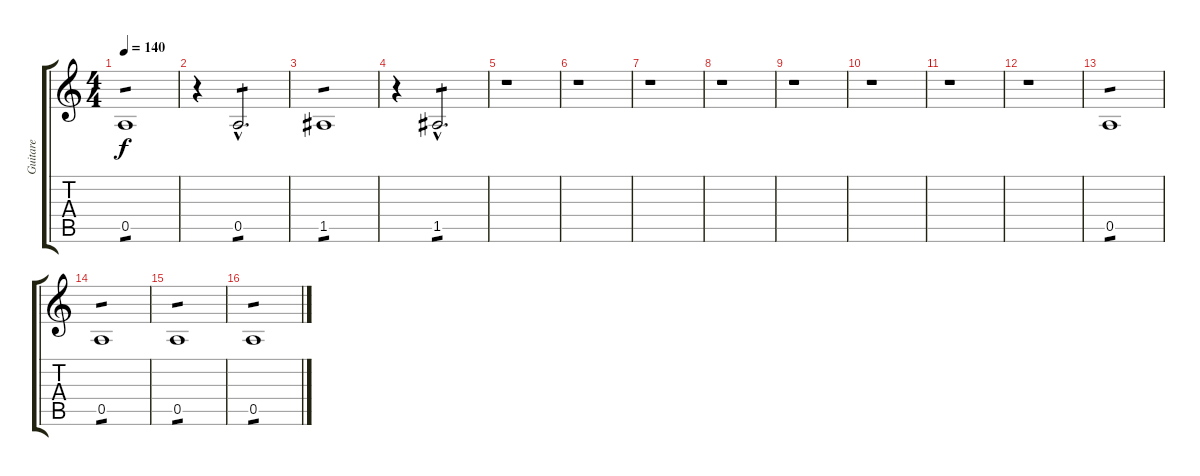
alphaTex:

\track ("Guitare" "Guitare") {instrument electricguitarjazz}
\staff {score tabs}
\tuning (E4 B3 G3 D3 A2 E2) {hide}
\ts (4 4)
\tempo 140
\clef g2
\ks c
0.5.1{tp 1 dy f} |
r.4 0.5{hac}.2{d tp 1} |
1.5.1{tp 1} |
r.4 1.5{hac}.2{d tp 1} |
r.1 |
r.1 |
r.1 |
r.1 |
r.1 |
r.1 |
r.1 |
r.1 |
0.5.1{tp 1} |
0.5.1{tp 1} |
0.5.1{tp 1} |
0.5.1{tp 1}
